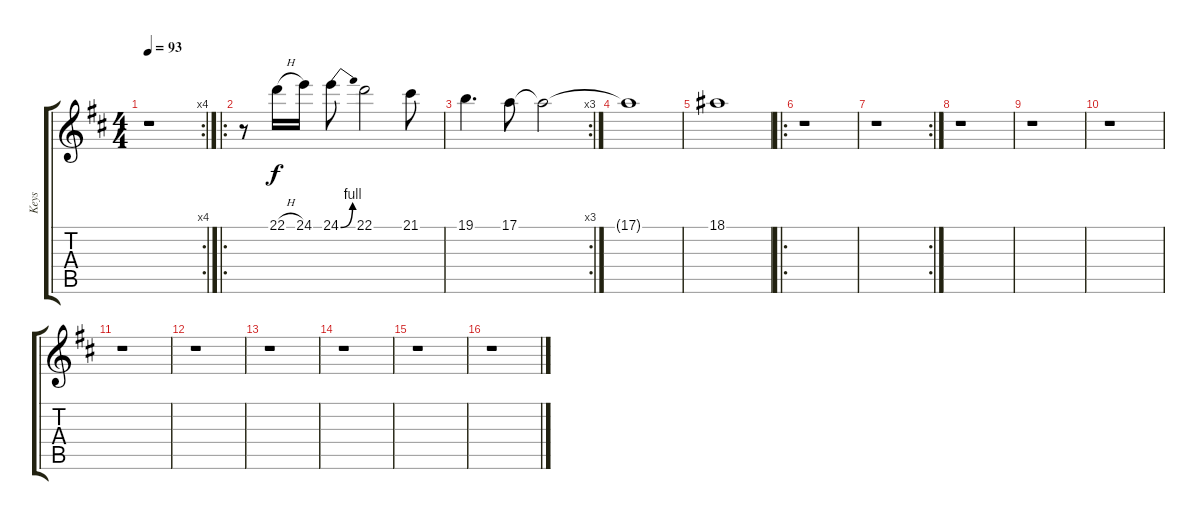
\track ("Keys" "Keys") {instrument lead5charang}
\staff {score tabs}
\tuning (E4 B3 G3 D3 A2 E2) {hide}
\rc 4
\ts (4 4)
\tempo 93
\clef g2
\ks d
r.1{dy f} |
\ro
r.8 22.1{h}.16 24.1.16 24.1{be (bend 0 0 60 4)}.8 22.1.2 21.1.8 |
\rc 3
19.1.4{d} 17.1.8 17.1{t}.2 |
17.1{t}.1 |
18.1.1 |
\ro
r.1 |
\rc 2
r.1 |
r.1 |
r.1 |
r.1 |
r.1 |
r.1 |
r.1 |
r.1 |
r.1 |
r.1
